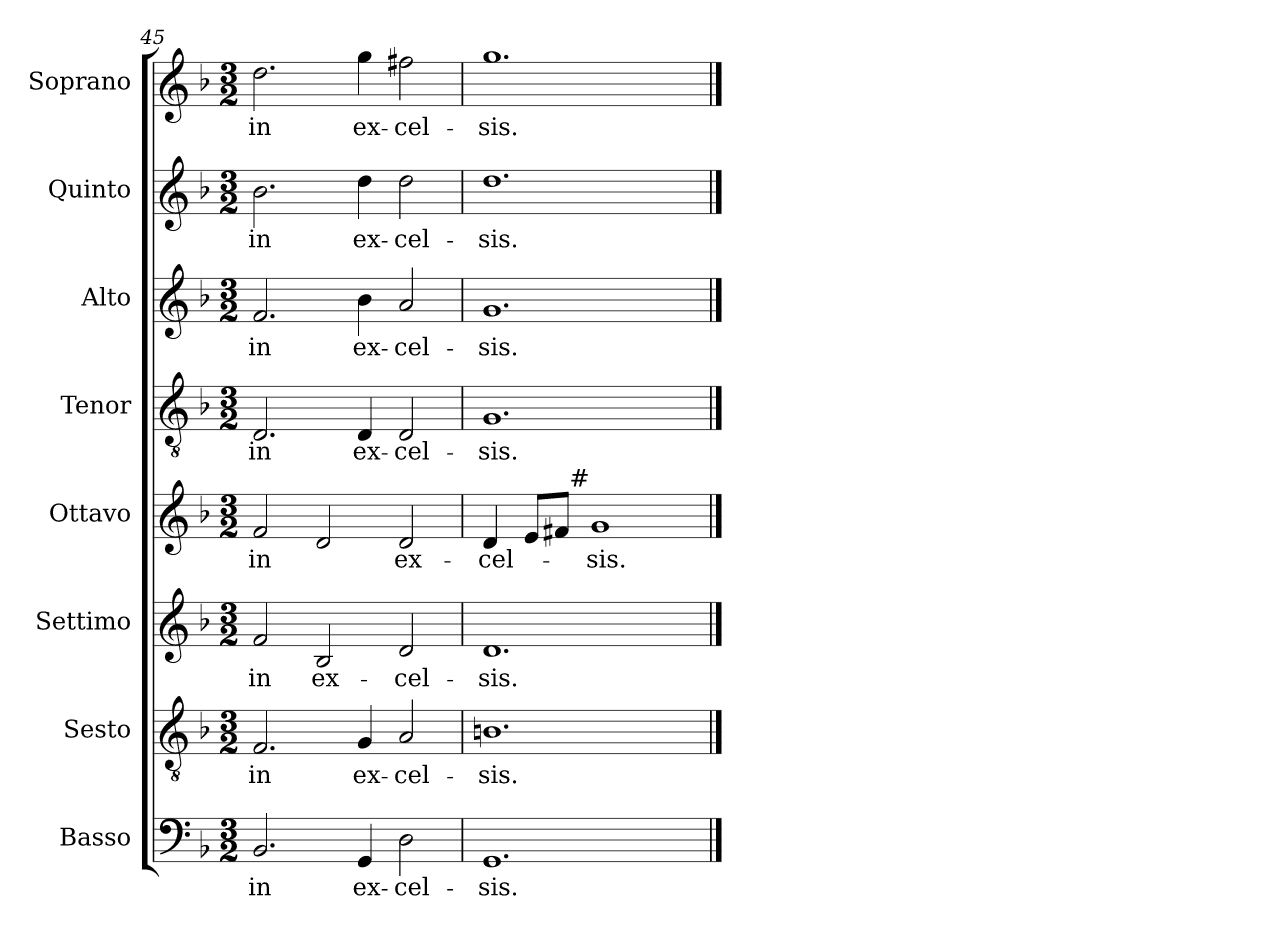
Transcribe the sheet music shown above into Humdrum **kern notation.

**kern	**text	**kern	**text	**kern	**text	**kern	**text	**kern	**text	**kern	**text	**kern	**text	**kern	**text
*part8	*part8	*part7	*part7	*part6	*part6	*part5	*part5	*part4	*part4	*part3	*part3	*part2	*part2	*part1	*part1
*staff8	*staff8	*staff7	*staff7	*staff6	*staff6	*staff5	*staff5	*staff4	*staff4	*staff3	*staff3	*staff2	*staff2	*staff1	*staff1
*I"Basso	*	*I"Sesto	*	*I"Settimo	*	*I"Ottavo	*	*I"Tenor	*	*I"Alto	*	*I"Quinto	*	*I"Soprano	*
*I'B.	*	*I'Ss.	*	*I'St.	*	*I'Ot.	*	*I'T.	*	*I'A.	*	*I'Q.	*	*I'S.	*
*clefF4	*	*clefGv2	*	*clefG2	*	*clefG2	*	*clefGv2	*	*clefG2	*	*clefG2	*	*clefG2	*
*	*	*ITrd7c12	*	*	*	*	*	*ITrd7c12	*	*	*	*	*	*	*
*k[b-]	*	*k[b-]	*	*k[b-]	*	*k[b-]	*	*k[b-]	*	*k[b-]	*	*k[b-]	*	*k[b-]	*
*F:	*	*F:	*	*F:	*	*F:	*	*F:	*	*F:	*	*F:	*	*F:	*
*M3/2	*	*M3/2	*	*M3/2	*	*M3/2	*	*M3/2	*	*M3/2	*	*M3/2	*	*M3/2	*
=45	=45	=45	=45	=45	=45	=45	=45	=45	=45	=45	=45	=45	=45	=45	=45
!	!LO:LY:b:color=#000000	!	!	!	!	!	!	!	!	!	!	!	!	!	!
!	!	!	!LO:LY:b:color=#000000	!	!	!	!	!	!	!	!	!	!	!	!
!	!	!	!	!	!LO:LY:b:color=#000000	!	!	!	!	!	!	!	!	!	!
!	!	!	!	!	!	!	!LO:LY:b:color=#000000	!	!	!	!	!	!	!	!
!	!	!	!	!	!	!	!	!	!LO:LY:b:color=#000000	!	!	!	!	!	!
!	!	!	!	!	!	!	!	!	!	!	!LO:LY:b:color=#000000	!	!	!	!
!	!	!	!	!	!	!	!	!	!	!	!	!	!LO:LY:b:color=#000000	!	!
!	!	!	!	!	!	!	!	!	!	!	!	!	!	!	!LO:LY:b:color=#000000
2.BB-i/	in	2.FFi/	in	2fi/	in	2fi/	in	2.DDi/	in	2.fi/	in	2.b-i\	in	2.ddi\	in
!	!	!	!	!	!LO:LY:b:color=#000000	!	!	!	!	!	!	!	!	!	!
.	.	.	.	2B-i/	ex-	2di/	.	.	.	.	.	.	.	.	.
!	!LO:LY:b:color=#000000	!	!	!	!	!	!	!	!	!	!	!	!	!	!
!	!	!	!LO:LY:b:color=#000000	!	!	!	!	!	!	!	!	!	!	!	!
!	!	!	!	!	!	!	!	!	!LO:LY:b:color=#000000	!	!	!	!	!	!
!	!	!	!	!	!	!	!	!	!	!	!LO:LY:b:color=#000000	!	!	!	!
!	!	!	!	!	!	!	!	!	!	!	!	!	!LO:LY:b:color=#000000	!	!
!	!	!	!	!	!	!	!	!	!	!	!	!	!	!	!LO:LY:b:color=#000000
4GGi/	ex-	4GGi/	ex-	.	.	.	.	4DDi/	ex-	4b-i\	ex-	4ddi\	ex-	4ggi\	ex-
!	!LO:LY:b:color=#000000	!	!	!	!	!	!	!	!	!	!	!	!	!	!
!	!	!	!LO:LY:b:color=#000000	!	!	!	!	!	!	!	!	!	!	!	!
!	!	!	!	!	!LO:LY:b:color=#000000	!	!	!	!	!	!	!	!	!	!
!	!	!	!	!	!	!	!LO:LY:b:color=#000000	!	!	!	!	!	!	!	!
!	!	!	!	!	!	!	!	!	!LO:LY:b:color=#000000	!	!	!	!	!	!
!	!	!	!	!	!	!	!	!	!	!	!LO:LY:b:color=#000000	!	!	!	!
!	!	!	!	!	!	!	!	!	!	!	!	!	!LO:LY:b:color=#000000	!	!
!	!	!	!	!	!	!	!	!	!	!	!	!	!	!	!LO:LY:b:color=#000000
2Di\	-cel-	2AAi/	-cel-	2di/	-cel-	2di/	ex-	2DDi/	-cel-	2ai/	-cel-	2ddi\	-cel-	2ff#Xi\	-cel-
=46	=46	=46	=46	=46	=46	=46	=46	=46	=46	=46	=46	=46	=46	=46	=46
!	!LO:LY:b:color=#000000	!	!	!	!	!	!	!	!	!	!	!	!	!	!
!	!	!	!LO:LY:b:color=#000000	!	!	!	!	!	!	!	!	!	!	!	!
!	!	!	!	!	!LO:LY:b:color=#000000	!	!	!	!	!	!	!	!	!	!
!	!	!	!	!	!	!	!LO:LY:b:color=#000000	!	!	!	!	!	!	!	!
!	!	!	!	!	!	!	!	!	!LO:LY:b:color=#000000	!	!	!	!	!	!
!	!	!	!	!	!	!	!	!	!	!	!LO:LY:b:color=#000000	!	!	!	!
!	!	!	!	!	!	!	!	!	!	!	!	!	!LO:LY:b:color=#000000	!	!
!	!	!	!	!	!	!	!	!	!	!	!	!	!	!	!LO:LY:b:color=#000000
*	*	*	*	*	*	*^	*	*	*	*	*	*	*	*	*
1.GGi	-sis.	1.BBni	-sis.	1.di	-sis.	4di/	4ryy	-cel-	1.GGi	-sis.	1.gi	-sis.	1.ddi	-sis.	1.ggi	-sis.
.	.	.	.	.	.	8ei/L	8ryy	.	.	.	.	.	.	.	.	.
.	.	.	.	.	.	8f#i/J	32ryy	.	.	.	.	.	.	.	.	.
.	.	.	.	.	.	.	256ryy	.	.	.	.	.	.	.	.	.
!	!	!	!	!	!	!	!LO:TX:a:t=#	!	!	!	!	!	!	!	!	!
.	.	.	.	.	.	.	1ryy	.	.	.	.	.	.	.	.	.
!	!	!	!	!	!	!	!	!LO:LY:b:color=#000000	!	!	!	!	!	!	!	!
.	.	.	.	.	.	1gi	.	-sis.	.	.	.	.	.	.	.	.
.	.	.	.	.	.	.	16ryy	.	.	.	.	.	.	.	.	.
.	.	.	.	.	.	.	64..ryy	.	.	.	.	.	.	.	.	.
*	*	*	*	*	*	*v	*v	*	*	*	*	*	*	*	*	*
==	==	==	==	==	==	==	==	==	==	==	==	==	==	==	==
*-	*-	*-	*-	*-	*-	*-	*-	*-	*-	*-	*-	*-	*-	*-	*-
